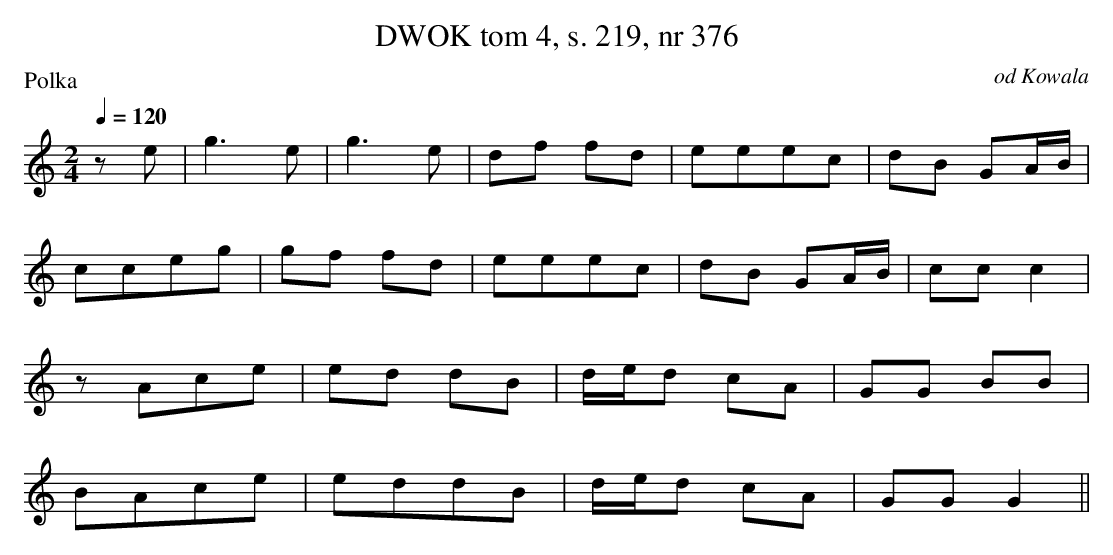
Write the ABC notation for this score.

X:1
T: DWOK tom 4, s. 219, nr 376
O:od Kowala
P:Polka
L:1/8
M:2/4
K:C
Q:1/4=120
ze|g3e|g3e|df fd|eeec|dB GA/B/|
cceg|gf fd|eeec|dB GA/B/|cc c2|
zAce|ed dB|d/e/d cA|GG BB|
BAce|eddB|d/e/d cA|GGG2||
